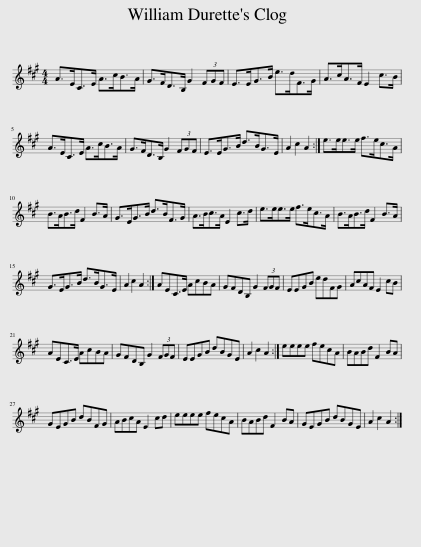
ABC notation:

X:1
L:1/8
M:4/4
I:linebreak $
K:A
V:1 treble
V:1
 A>EC>E A>cB>A | G>FD>B, G2 (3FGF | E>EG>B e>dF>G | A>cA>F E2 c>B |$ A>EC>E A>cB>A | %5
 G>FD>B, G2 (3FGF | E>EG>B d>BG>E | A2 c2 A2 :| e>ee>e f>ec>A |$ B>AB>d F2 B>A | %10
 G>EG>B d>BF>G | A>Bc>A E2 c>d | e>ee>e f>ec>A | B>AB>d F2 B>A |$ G>EG>B d>BG>E | %15
 A2 c2 A2 :| AEC>E AcBA | GFDB, G2 (3FGF | EEGB edFG | AcAF E2 cB |$ %20
 AEC>E AcBA | GFDB, G2 (3FGF | EEGB dBGE | A2 c2 A2 :| eeee fecA | %25
 BABd F2 BA |$ GEGB dBFG | ABcA E2 cd | eeee fecA | BABd F2 BA | %30
 GEGB dBGE | A2 c2 A2 :| %32
